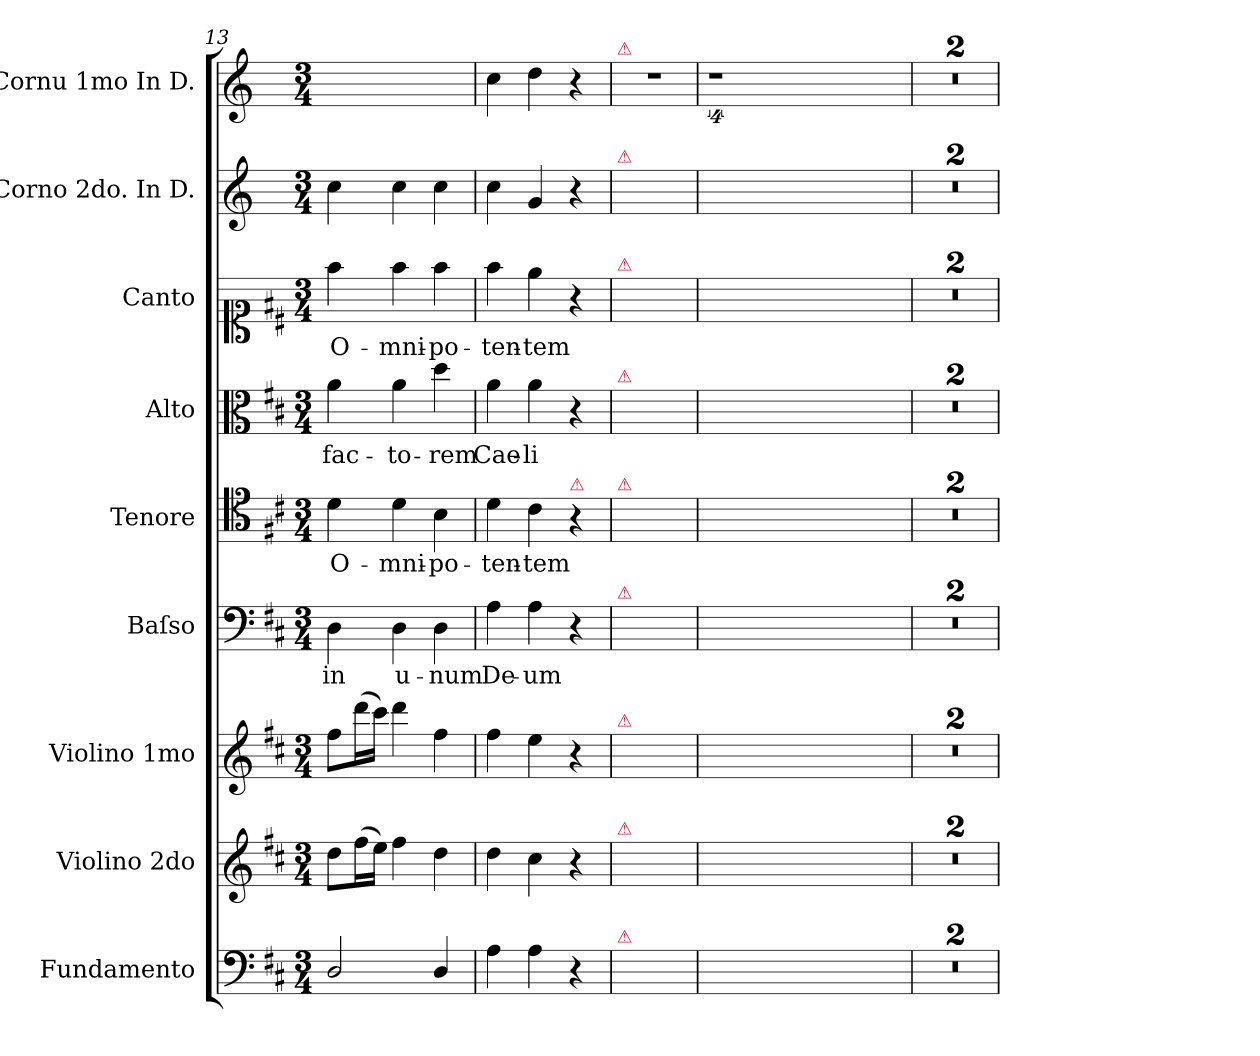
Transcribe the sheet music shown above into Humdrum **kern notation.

**kern	**kern	**kern	**kern	**text	**kern	**text	**kern	**text	**kern	**text	**kern	**kern
*part9	*part8	*part7	*part6	*part6	*part5	*part5	*part4	*part4	*part3	*part3	*part2	*part1
*staff9	*staff8	*staff7	*staff6	*staff6	*staff5	*staff5	*staff4	*staff4	*staff3	*staff3	*staff2	*staff1
*I"Fundamento	*I"Violino 2do	*I"Violino 1mo	*I"Baſso	*	*I"Tenore	*	*I"Alto	*	*I"Canto	*	*I"Corno 2do. In D.	*I"Cornu 1mo In D.
*	*I'vn 2	*I'vn 1	*I'B	*	*I'T	*	*I'A	*	*I'C	*	*	*I'cor I
*clefF4	*clefG2	*clefG2	*clefF4	*	*clefC4	*	*clefC3	*	*clefC1	*	*clefG2	*clefG2
*	*	*	*	*	*	*	*	*	*	*	*ITrd6c10	*ITrd6c10
*k[f#c#]	*k[f#c#]	*k[f#c#]	*k[f#c#]	*	*k[f#c#]	*	*k[f#c#]	*	*k[f#c#]	*	*k[f#c#]	*k[f#c#]
*M3/4	*M3/4	*M3/4	*M3/4	*	*M3/4	*	*M3/4	*	*M3/4	*	*M3/4	*M3/4
=13	=13	=13	=13	=13	=13	=13	=13	=13	=13	=13	=13	=13
2D/	8dd\L	8ff#\L	4D\	in	4d\	O-	4a\	fac-	4ff#\	O-	4d\	2.ryy
.	(16ff#\L	(16ddd\L	.	.	.	.	.	.	.	.	.	.
.	16ee\JJ)	16ccc#\JJ)	.	.	.	.	.	.	.	.	.	.
.	4ff#\	4ddd\	4D\	u-	4d\	-mni-	4a\	-to-	4ff#\	-mni-	4d\	.
4D/	4dd\	4ff#\	4D\	-num	4B\	-po-	4dd\	-rem	4ff#\	-po-	4d\	.
=14	=14	=14	=14	=14	=14	=14	=14	=14	=14	=14	=14	=14
4A\	4dd\	4ff#\	4A\	De-	4d\	-ten-	4a\	Cae-	4ff#\	-ten-	4d\	4d\
4A\	4cc#\	4ee\	4A\	-um	4c#\	-tem	4a\	-li	4ee\	-tem	4A/	4e\
!	!	!	!	!	!LO:TX:a:color=crimson:t=⚠	!	!	!	!	!	!	!
4r	4r	4r	4r	.	4r	.	4r	.	4r	.	4r	4r
=15	=15	=15	=15	=15	=15	=15	=15	=15	=15	=15	=15	=15
!	!	!	!	!	!	!	!	!	!	!	!	!LO:TX:a:color=crimson:t=⚠
!	!	!	!	!	!	!	!	!	!	!	!LO:TX:a:color=crimson:t=⚠	!
!	!	!	!	!	!	!	!	!	!LO:TX:a:color=crimson:t=⚠	!	!	!
!	!	!	!	!	!	!	!LO:TX:a:color=crimson:t=⚠	!	!	!	!	!
!	!	!	!	!	!LO:TX:a:color=crimson:t=⚠	!	!	!	!	!	!	!
!	!	!	!LO:TX:a:color=crimson:t=⚠	!	!	!	!	!	!	!	!	!
!	!	!LO:TX:a:color=crimson:t=⚠	!	!	!	!	!	!	!	!	!	!
!	!LO:TX:a:color=crimson:t=⚠	!	!	!	!	!	!	!	!	!	!	!
!LO:TX:a:color=crimson:t=⚠	!	!	!	!	!	!	!	!	!	!	!	!
2.ryy	2.ryy	2.ryy	2.ryy	.	2.ryy	.	2.ryy	.	2.ryy	.	2.ryy	2.r
=16	=16	=16	=16	=16	=16	=16	=16	=16	=16	=16	=16	=16
2.ryy	2.ryy	2.ryy	2.ryy	.	2.ryy	.	2.ryy	.	2.ryy	.	2.ryy	4%9r
1.ryy	1.ryy	1.ryy	1.ryy	.	1.ryy	.	1.ryy	.	1.ryy	.	1.ryy	.
=17	=17	=17	=17	=17	=17	=17	=17	=17	=17	=17	=17	=17
2.ryy	2.ryy	2.ryy	2.ryy	.	2.ryy	.	2.ryy	.	2.ryy	.	2.ryy	2.ryy
=18	=18	=18	=18	=18	=18	=18	=18	=18	=18	=18	=18	=18
2.ryy	2.ryy	2.ryy	2.ryy	.	2.ryy	.	2.ryy	.	2.ryy	.	2.ryy	2.ryy
=	=	=	=	=	=	=	=	=	=	=	=	=
*-	*-	*-	*-	*-	*-	*-	*-	*-	*-	*-	*-	*-
